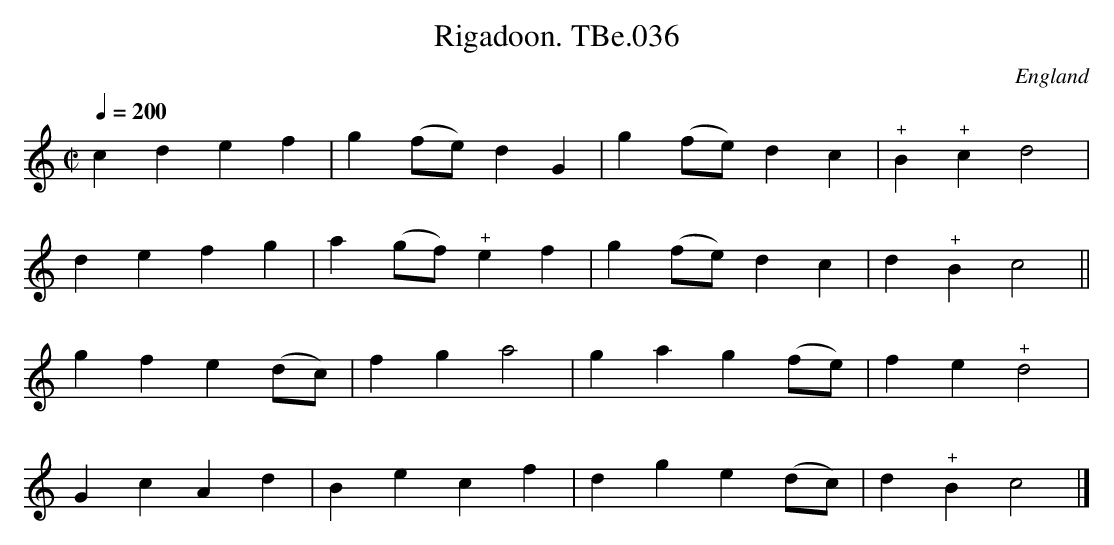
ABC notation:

X:1
T:Rigadoon. TBe.036
L:1/4
M:C|
O:England
Q:1/4=200
K:C major
cdef | g (f/e/)dG | g (f/e/) dc | "^+"B"^+"c d2 |!
defg | a (g/f/) "^+"ef | g (f/e/) dc | d"^+"Bc2 ||!
gfe (d/c/) | fga2 | gag (f/e/) | fe"^+"d2 |!
GcAd | Becf | dge (d/c/) | d"^+"Bc2 |]
